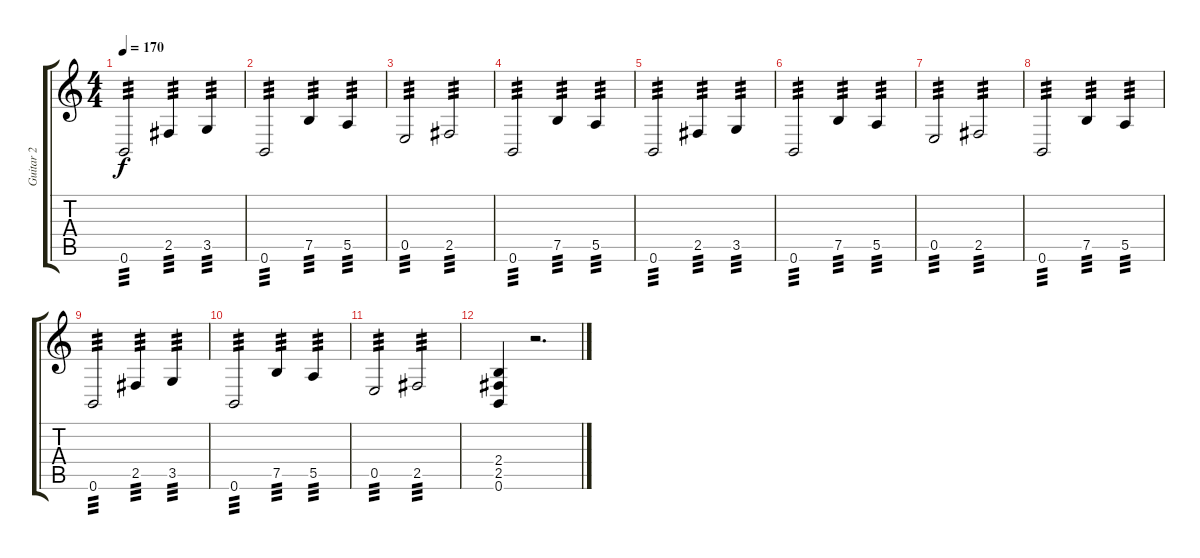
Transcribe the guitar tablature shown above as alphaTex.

\track ("Guitar 2" "Guitar 2") {instrument distortionguitar}
\staff {score tabs}
\tuning (B3 Gb3 D3 A2 E2 B1) {hide}
\ts (4 4)
\tempo 170
\clef g2
\ks c
0.6.2{tp 3 dy f} 2.5.4{tp 3} 3.5.4{tp 3} |
0.6.2{tp 3} 7.5.4{tp 3} 5.5.4{tp 3} |
0.5.2{tp 3} 2.5.2{tp 3} |
0.6.2{tp 3} 7.5.4{tp 3} 5.5.4{tp 3} |
0.6.2{tp 3} 2.5.4{tp 3} 3.5.4{tp 3} |
0.6.2{tp 3} 7.5.4{tp 3} 5.5.4{tp 3} |
0.5.2{tp 3} 2.5.2{tp 3} |
0.6.2{tp 3} 7.5.4{tp 3} 5.5.4{tp 3} |
0.6.2{tp 3} 2.5.4{tp 3} 3.5.4{tp 3} |
0.6.2{tp 3} 7.5.4{tp 3} 5.5.4{tp 3} |
0.5.2{tp 3} 2.5.2{tp 3} |
(2.4 2.5 0.6).4 r.2{d}
